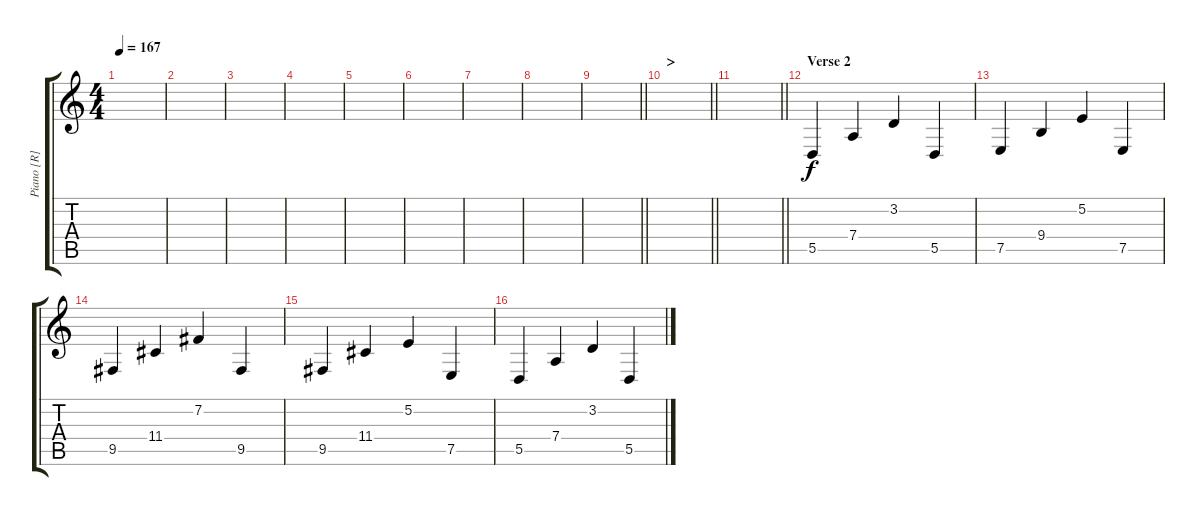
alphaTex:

\track ("Piano [R]" "Piano [R]") {instrument brightacousticpiano}
\staff {score tabs}
\tuning (E4 B3 G3 D3 A2 D2) {hide}
\ts (4 4)
\tempo 167
\clef g2
\ks c
|
|
|
|
|
|
|
|
\barLineRight lightlight
|
\section ("" ">")
\barLineRight lightlight
|
\barLineRight lightlight
|
\section ("" "Verse 2")
5.5.4{volume 8} 7.4.4 3.2.4 5.5.4 |
7.5.4 9.4.4 5.2.4 7.5.4 |
9.5.4 11.4.4 7.2.4 9.5.4 |
9.5.4 11.4.4 5.2.4 7.5.4 |
5.5.4 7.4.4 3.2.4 5.5.4
